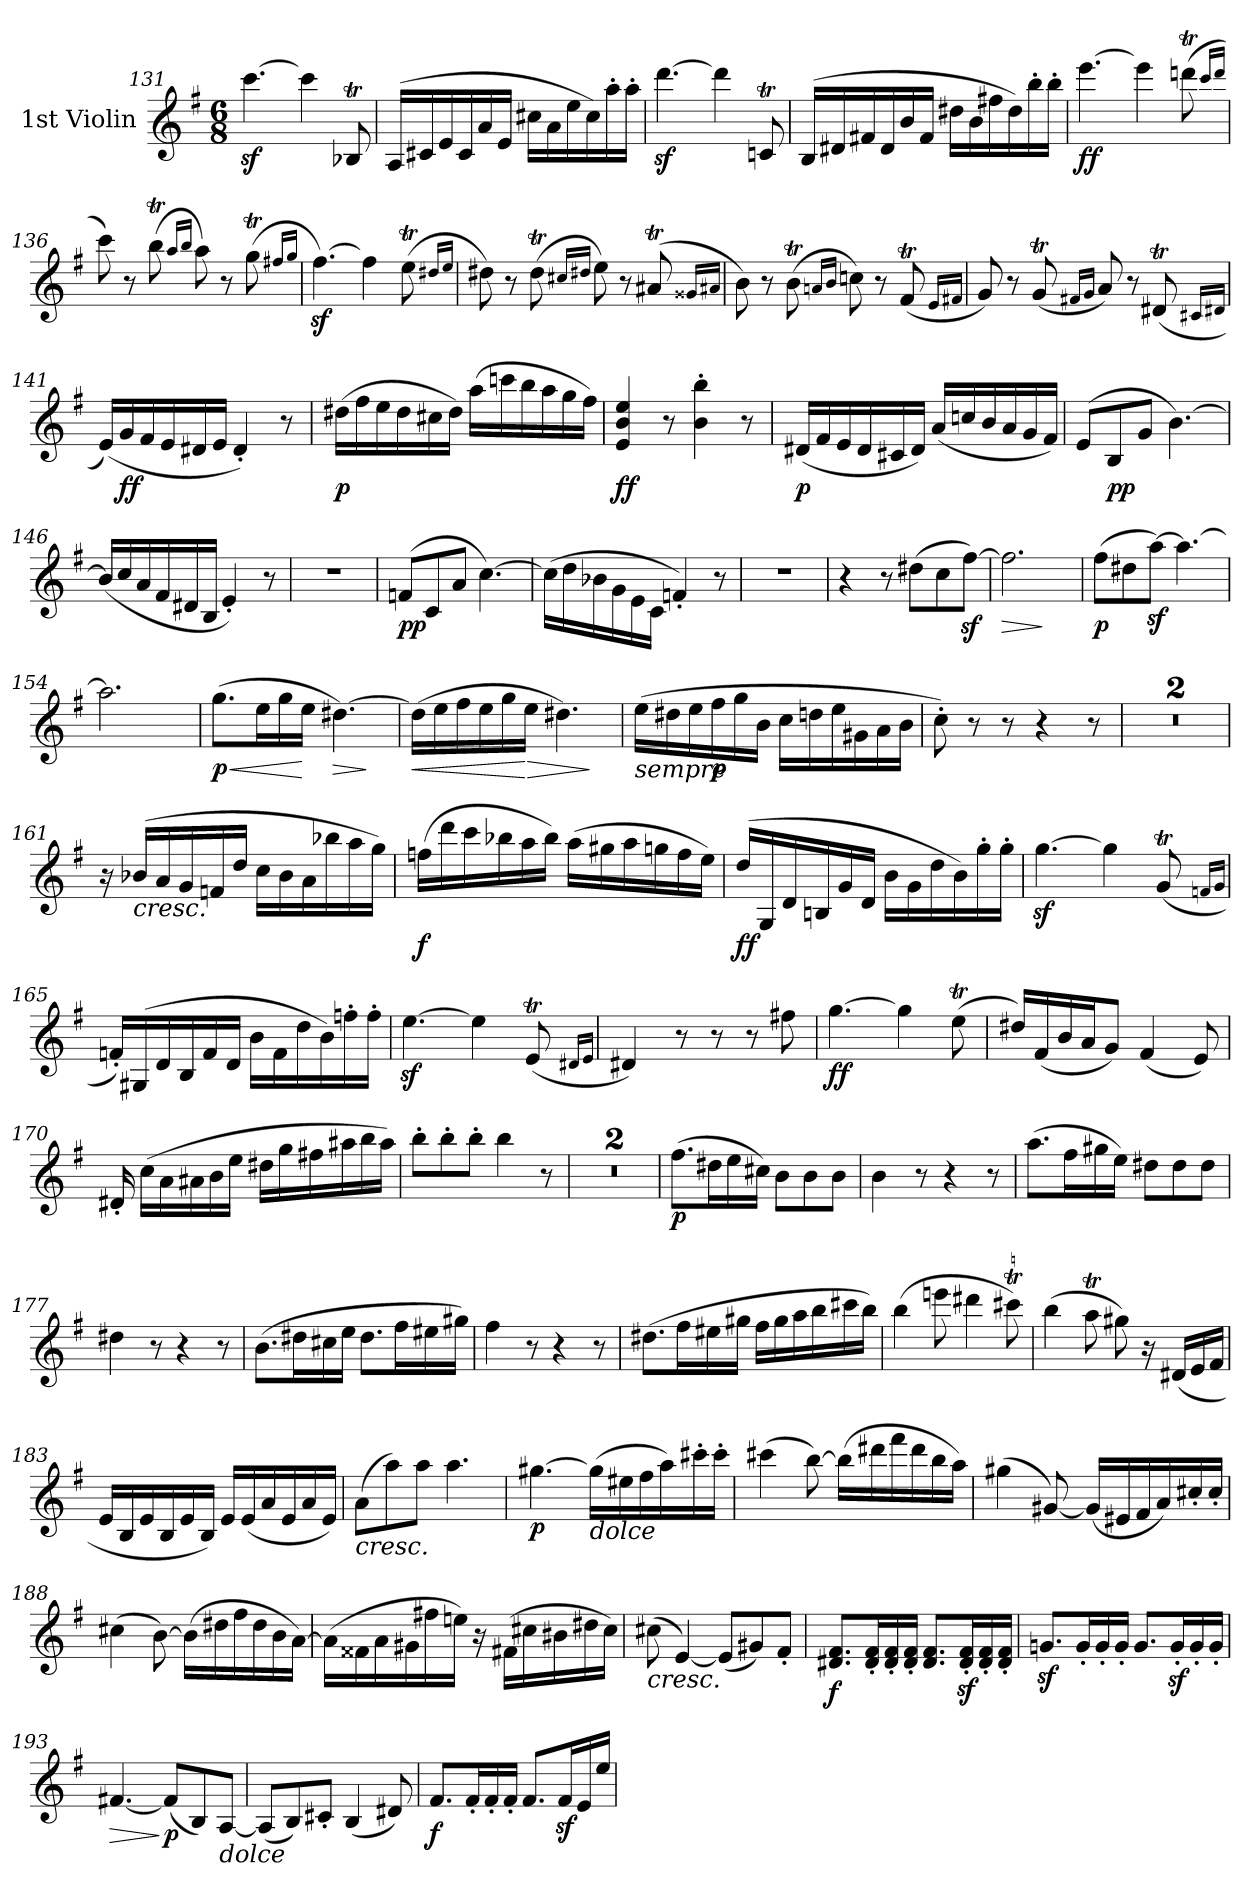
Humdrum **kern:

**kern	**dynam
*part1	*part1
*staff1	*staff1
*I"1st Violin	*
*I'Vln	*
!!LO:LB:g=z
*clefG2	*
*k[f#]	*
*e:	*
*M6/8	*
=131	=131
[4.cccz<\	.
4ccc\]	.
8B-XT/	.
=132	=132
(16A/LL	.
16c#X/	.
16e/	.
16c#/	.
16a/	.
16e/JJ	.
16cc#X\LL	.
16a\	.
16ee\	.
16cc#\)	.
16aa'\	.
16aa'\JJ	.
=133	=133
[4.dddz<\	.
4ddd\]	.
8cnT/	.
=134	=134
(16B/LL	.
16d#X/	.
16f#X/	.
16d#/	.
16b/	.
16f#/JJ	.
16dd#X\LL	.
16b\	.
16ff#X\	.
16dd#\)	.
16bb'\	.
16bb'\JJ	.
=135	=135
!	!LO:DY:b
[4.eee\	ff
4eee\]	.
(8dddnT\	.
16qccc/LL	.
16qddd/JJ	.
!!LO:LB:g=z
=136	=136
8ccc\)	.
8r	.
(8bbt\	.
16qaa/LL	.
16qbb/JJ	.
8aa\)	.
8r	.
(8ggT\	.
16qff#X/LL	.
16qgg/JJ	.
=137	=137
[4.ff#z<\)	.
4ff#\]	.
(8eeT\	.
16qdd#X/LL	.
16qee/JJ	.
=138	=138
8dd#X\)	.
8r	.
(8dd#t\	.
16qcc#X/LL	.
16qdd#X/JJ	.
8ee\)	.
8r	.
(8a#Xt/	.
16qg##X/LL	.
16qa#X/JJ	.
=139	=139
8b\)	.
8r	.
(8bt\	.
16qan/LL	.
16qb/JJ	.
8ccn\)	.
8r	.
(8f#t/	.
16qe/LL	.
16qf#X/JJ	.
=140	=140
8g/)	.
8r	.
(8gT/	.
16qf#X/LL	.
16qg/JJ	.
8a/)	.
8r	.
(8d#Xt/	.
16qc#X/LL	.
16qd#X/JJ	.
!!LO:LB:g=z
=141	=141
(16e/LL)	.
!	!LO:DY:b
16g/	ff
16f#/	.
16e/	.
16d#X/	.
16e/JJ	.
4d#'/)	.
8r	.
=142	=142
!	!LO:DY:b
(16dd#X\LL	p
16ff#\	.
16ee\	.
16dd#\	.
16cc#X\	.
16dd#\JJ)	.
(16aa\LL	.
16cccn\	.
16bb\	.
16aa\	.
16gg\	.
16ff#\JJ)	.
=143	=143
!	!LO:DY:b
4e/ 4b/ 4ee/	ff
8r	.
4b'\ 4bb'\	.
8r	.
=144	=144
!	!LO:DY:b
(16d#X/LL	p
16f#/	.
16e/	.
16d#/	.
16c#X/	.
16d#/JJ)	.
(16a/LL	.
16ccn/	.
16b/	.
16a/	.
16g/	.
16f#/JJ)	.
!!LO:LB:g=z
=145	=145
(8e/L	.
!	!LO:DY:b
8B/	pp
8g/J	.
[4.b\)	.
=146	=146
(16b/LL]	.
16cc/	.
16a/	.
16f#/	.
16d#X/	.
16B/JJ	.
4e'/)	.
8r	.
=147	=147
2.r	.
=148	=148
!	!LO:DY:b
(8fn/L	pp
8c/	.
8a/J	.
[4.cc\)	.
=149	=149
(>16cc\LL]	.
16dd\	.
16b-X\	.
16g\	.
16e\	.
16c\JJ	.
4fn'/)	.
8r	.
=150	=150
2.r	.
=151	=151
4r	.
8r	.
(8dd#X\L	.
8cc\	.
[8ff#z<\J)	.
=152	=152
!	!LO:HP:b
2.ff#\]	>
.	]
!!LO:LB:g=z
=153	=153
!	!LO:DY:b
(8ff#\L	p
8dd#X\	.
[8aaz<\J)	.
4.aa\_	.
=154	=154
2.aa\]	.
=155	=155
!	!LO:HP:b
!	!LO:DY:n=1:b
(8.gg\L	< p
16ee\L	.
16gg\	.
16ee\JJ	[
!	!LO:HP:b
[4.dd#X\)	>
.	]
=156	=156
!	!LO:HP:b
(16dd#\LL]	<
16ee\	.
16ff#\	.
16ee\	.
16gg\	.
!	!LO:HP:n=1:b
16ee\JJ	[ >
4.dd#X\)	.
.	]
=157	=157
!LO:TX:b:i:t=sempre	!
(16ee\LL	.
16dd#X\	.
16ee\	.
!	!LO:DY:b
16ff#\	p
16gg\	.
16b\JJ	.
16cc\LL	.
16ddn\	.
16ee\	.
16g#X\	.
16a\	.
16b\JJ	.
=158	=158
8cc'\)	.
8r	.
8r	.
4r	.
8r	.
=159	=159
2.r	.
=160	=160
2.r	.
!!LO:LB:g=z
=161	=161
16r	.
!LO:TX:b:i:t=cresc.	!
(16b-X/LL	.
16a/	.
16g/	.
16fn/	.
16dd/JJ	.
16cc\LL	.
16b-\	.
16a\	.
16bb-X\	.
16aa\	.
16gg\JJ)	.
=162	=162
!	!LO:DY:b
(16ffn\LL	f
16ddd\	.
16ccc\	.
16bb-X\	.
16aa\	.
16bb-\JJ)	.
(16aa\LL	.
16gg#X\	.
16aa\	.
16ggn\	.
16ff\	.
16ee\JJ)	.
=163	=163
!	!LO:DY:b
(16dd/LL	ff
16G/	.
16d/	.
16Bn/	.
16g/	.
16d/JJ	.
16b\LL	.
16g\	.
16dd\	.
16b\)	.
16gg'\	.
16gg'\JJ	.
!!LO:LB:g=z
=164	=164
[4.ggz<\	.
4gg\]	.
(8gT/	.
16qfn/LL	.
16qg/JJ	.
=165	=165
16fn'/LL)	.
(16G#X/	.
16d/	.
16B/	.
16f/	.
16d/JJ	.
16b\LL	.
16f\	.
16dd\	.
16b\)	.
16ffn'\	.
16ff'\JJ	.
=166	=166
[4.eez<\	.
4ee\]	.
(8eT/	.
16qd#X/LL	.
16qe/JJ	.
=167	=167
4d#X/)	.
8r	.
8r	.
8r	.
8ff#X\	.
=168	=168
!	!LO:DY:b
[4.gg\	ff
4gg\]	.
(8eeT\	.
=169	=169
16dd#X/LL)	.
(16f#/	.
16b/	.
16a/J	.
8g/J)	.
(4f#/	.
8e/)	.
!!LO:LB:g=z
=170	=170
16d#X'/	.
(>16cc\LL	.
16a\	.
16a#X\	.
16b\	.
16ee\JJ	.
16dd#X\LL	.
16gg\	.
16ff#X\	.
16aa#X\	.
16bb\	.
16aa#\JJ)	.
=171	=171
8bb'\L	.
8bb'\	.
8bb'\J	.
4bb\	.
8r	.
=172	=172
2.r	.
=173	=173
2.r	.
=174	=174
!	!LO:DY:b
(8.ff#\L	p
16dd#X\L	.
16ee\	.
16cc#X\JJ)	.
8b\L	.
8b\	.
8b\J	.
=175	=175
4b\	.
8r	.
4r	.
8r	.
=176	=176
(8.aa\L	.
16ff#\L	.
16gg#X\	.
16ee\JJ)	.
8dd#X\L	.
8dd#\	.
8dd#\J	.
!!LO:LB:g=z
=177	=177
4dd#X\	.
8r	.
4r	.
8r	.
=178	=178
(8.b\L	.
16dd#X\L	.
16cc#X\	.
16ee\JJ	.
8.dd#\L	.
16ff#\L	.
16ee#X\	.
16gg#X\JJ)	.
=179	=179
4ff#\	.
8r	.
4r	.
8r	.
=180	=180
(8.dd#X\L	.
16ff#\L	.
16ee#X\	.
16gg#X\JJ	.
16ff#\LL	.
16gg#\	.
16aa\	.
16bb\	.
16ccc#X\	.
16bb\JJ)	.
=181	=181
(4bb\	.
8eeen\	.
4ddd#X\	.
8ccc#Xt\)	.
=182	=182
(4bb\	.
8aaT\	.
8gg#X\)	.
16r	.
(16d#X/LL	.
16e/	.
16f#/JJ	.
!!LO:LB:g=z
=183	=183
16e/LL	.
16B/	.
16e/	.
16B/	.
16e/	.
16B/JJ)	.
16e/LL	.
(16e/	.
16a/	.
16e/	.
16a/	.
16e/JJ)	.
=184	=184
!LO:TX:b:i:t=cresc.	!
(8a\L	.
8aa\)	.
8aa\J	.
4.aa\	.
=185	=185
!	!LO:DY:b
[4.gg#X\	p
!LO:TX:b:i:t=dolce	!
(16gg#\LL]	.
16ee#X\	.
16ff#\	.
16aa\)	.
16ccc#X'\	.
16ccc#'\JJ	.
=186	=186
(4ccc#X\	.
[8bb\)	.
(16bb\LL]	.
16ddd#X\	.
16fff#\	.
16ddd#\	.
16bb\	.
16aa\JJ)	.
=187	=187
(4gg#X\	.
[8g#X/)	.
(16g#/LL]	.
16e#X/	.
16f#/	.
16a/)	.
16cc#X'/	.
16cc#'/JJ	.
!!LO:LB:g=z
=188	=188
(4cc#X\	.
[8b\)	.
(16b\LL]	.
16dd#X\	.
16ff#\	.
16dd#\	.
16b\	.
[16a\JJ)	.
=189	=189
(16a\LL]	.
16f##X\	.
16a\	.
16g#X\	.
16ff#X\	.
16een\JJ)	.
16r	.
(>16f#X\LL	.
16cc#X\	.
16b#X\	.
16dd#X\	.
16cc#\JJ)	.
=190	=190
!LO:TX:b:i:t=cresc.	!
(8cc#X\	.
[4e/)	.
(8e/L]	.
8g#X/)	.
8f#'/J	.
=191	=191
!	!LO:DY:b
8.d#X/ 8.f#/L	f
16d#'/ 16f#'/L	.
16d#'/ 16f#'/	.
16d#'/ 16f#'/JJ	.
8.d#/ 8.f#/L	.
16d#z<'/ 16f#z<'/L	.
16d#'/ 16f#'/	.
16d#'/ 16f#'/JJ	.
=192	=192
8.gnz</L	.
16g'/L	.
16g'/	.
16g'/JJ	.
8.g/L	.
16gz<'/L	.
16g'/	.
16g'/JJ	.
!!LO:LB:g=z
=193	=193
!	!LO:HP:b
[4.f#X/	>
!	!LO:DY:n=1:b
(8f#/L]	] p
8B/)	.
!LO:TX:b:i:t=dolce	!
[8A/J	.
=194	=194
(8A/L]	.
8B/)	.
8c#X'/J	.
(4B/	.
8d#X/)	.
=195	=195
!	!LO:DY:b
8.f#/L	f
16f#'/L	.
16f#'/	.
16f#'/JJ	.
8.f#/L	.
16f#z</L	.
16e/	.
16ee/JJ	.
=	=
*-	*-
